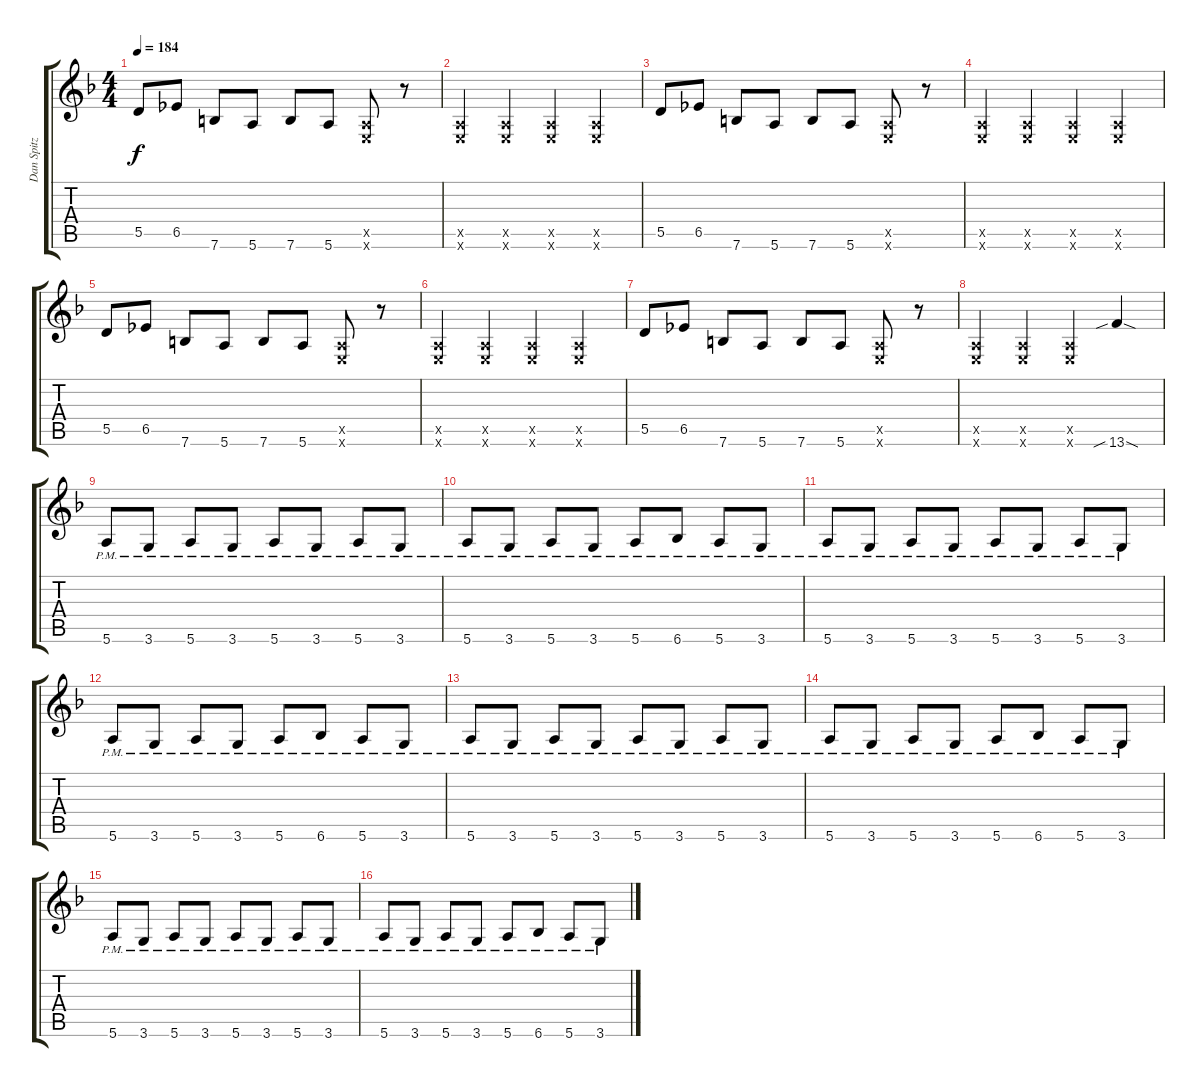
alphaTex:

\track ("Dan Spitz" "Dan Spitz") {instrument distortionguitar}
\staff {score tabs}
\tuning (E4 B3 G3 D3 A2 E2) {hide}
\ts (4 4)
\tempo 184
\clef g2
\ks f
5.5.8{dy f} 6.5.8 7.6.8 5.6.8 7.6.8 5.6.8 (0.5{x} 0.6{x}).8 r.8 |
(0.5{x} 0.6{x}).4 (0.5{x} 0.6{x}).4 (0.5{x} 0.6{x}).4 (0.5{x} 0.6{x}).4 |
5.5.8 6.5.8 7.6.8 5.6.8 7.6.8 5.6.8 (0.5{x} 0.6{x}).8 r.8 |
(0.5{x} 0.6{x}).4 (0.5{x} 0.6{x}).4 (0.5{x} 0.6{x}).4 (0.5{x} 0.6{x}).4 |
5.5.8 6.5.8 7.6.8 5.6.8 7.6.8 5.6.8 (0.5{x} 0.6{x}).8 r.8 |
(0.5{x} 0.6{x}).4 (0.5{x} 0.6{x}).4 (0.5{x} 0.6{x}).4 (0.5{x} 0.6{x}).4 |
5.5.8 6.5.8 7.6.8 5.6.8 7.6.8 5.6.8 (0.5{x} 0.6{x}).8 r.8 |
(0.5{x} 0.6{x}).4 (0.5{x} 0.6{x}).4 (0.5{x} 0.6{x}).4 13.6{sib sod}.4 |
5.6{pm}.8 3.6{pm}.8 5.6{pm}.8 3.6{pm}.8 5.6{pm}.8 3.6{pm}.8 5.6{pm}.8 3.6{pm}.8 |
5.6{pm}.8 3.6{pm}.8 5.6{pm}.8 3.6{pm}.8 5.6{pm}.8 6.6{pm}.8 5.6{pm}.8 3.6{pm}.8 |
5.6{pm}.8 3.6{pm}.8 5.6{pm}.8 3.6{pm}.8 5.6{pm}.8 3.6{pm}.8 5.6{pm}.8 3.6{pm}.8 |
5.6{pm}.8 3.6{pm}.8 5.6{pm}.8 3.6{pm}.8 5.6{pm}.8 6.6{pm}.8 5.6{pm}.8 3.6{pm}.8 |
5.6{pm}.8 3.6{pm}.8 5.6{pm}.8 3.6{pm}.8 5.6{pm}.8 3.6{pm}.8 5.6{pm}.8 3.6{pm}.8 |
5.6{pm}.8 3.6{pm}.8 5.6{pm}.8 3.6{pm}.8 5.6{pm}.8 6.6{pm}.8 5.6{pm}.8 3.6{pm}.8 |
5.6{pm}.8 3.6{pm}.8 5.6{pm}.8 3.6{pm}.8 5.6{pm}.8 3.6{pm}.8 5.6{pm}.8 3.6{pm}.8 |
5.6{pm}.8 3.6{pm}.8 5.6{pm}.8 3.6{pm}.8 5.6{pm}.8 6.6{pm}.8 5.6{pm}.8 3.6{pm}.8
